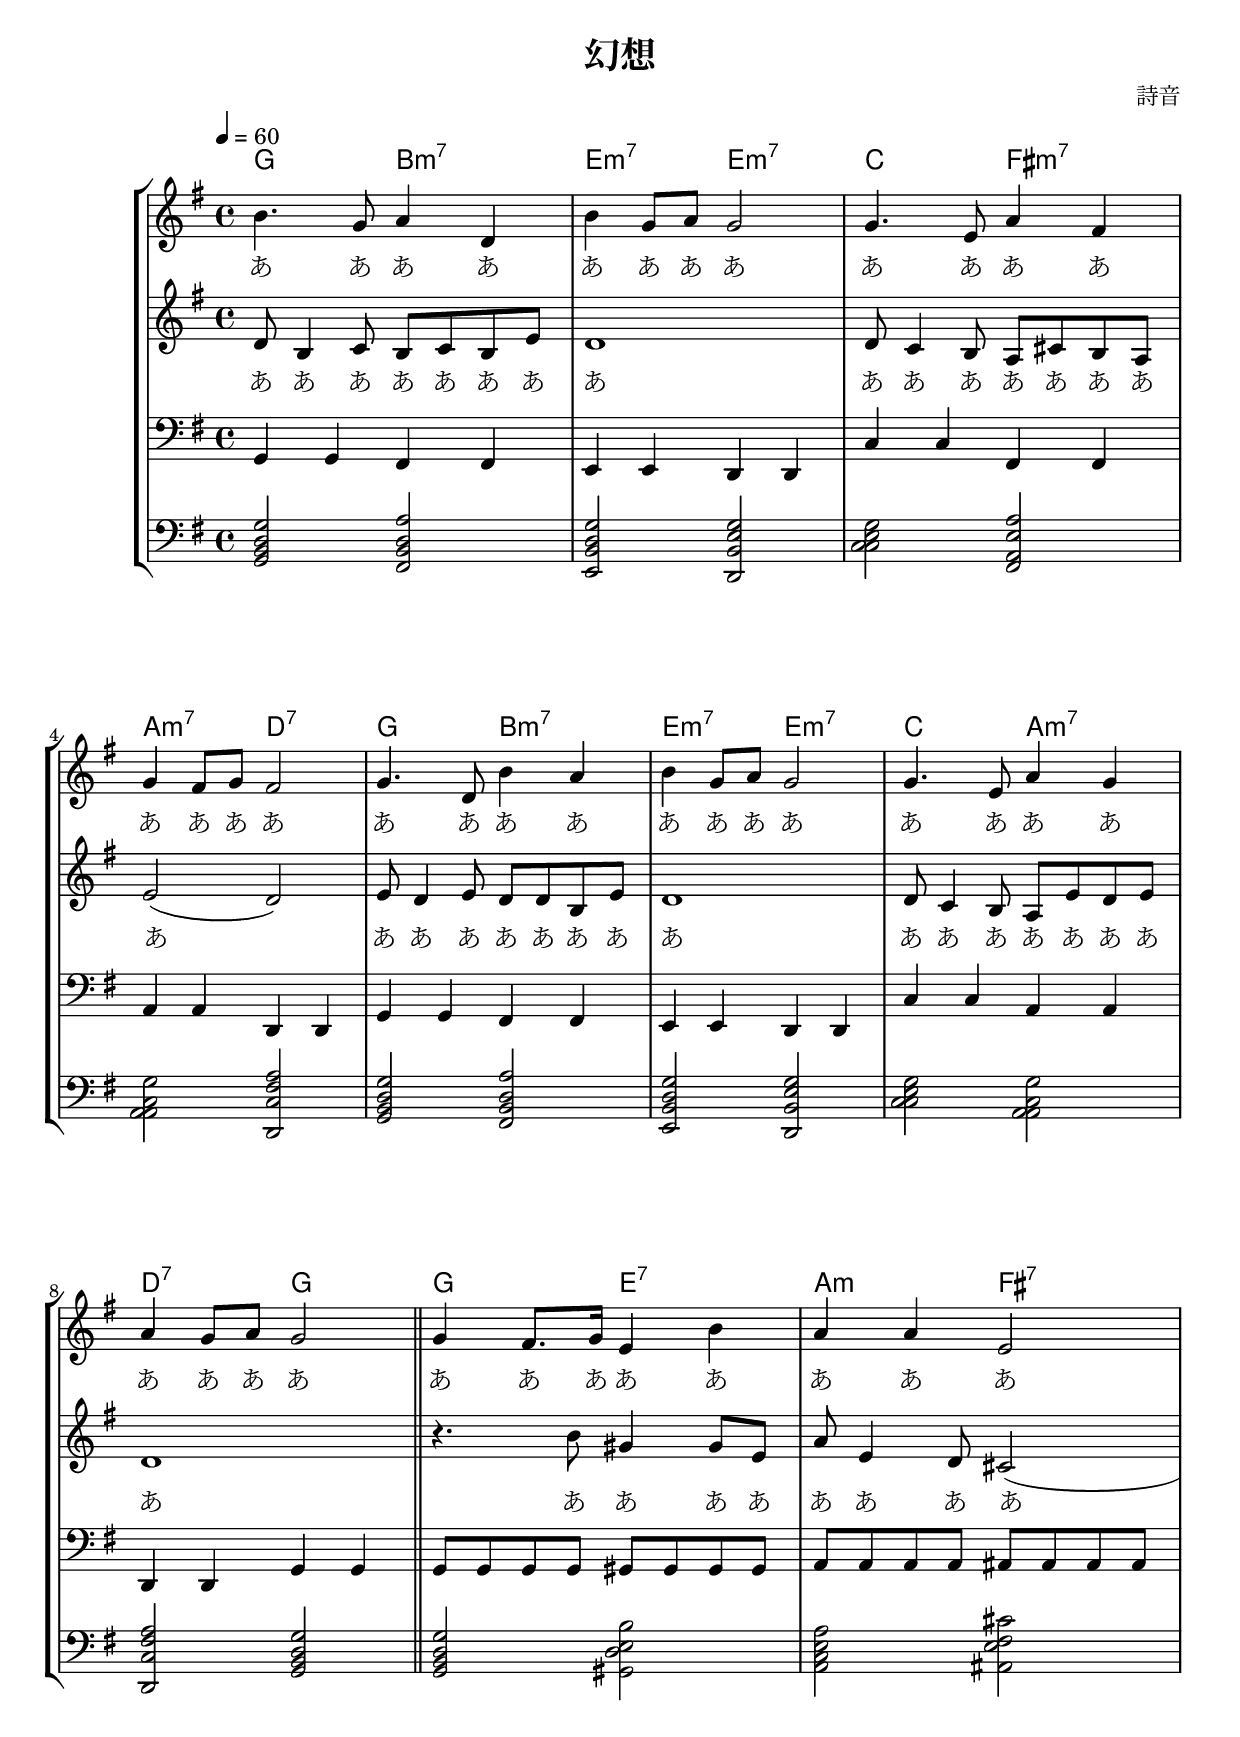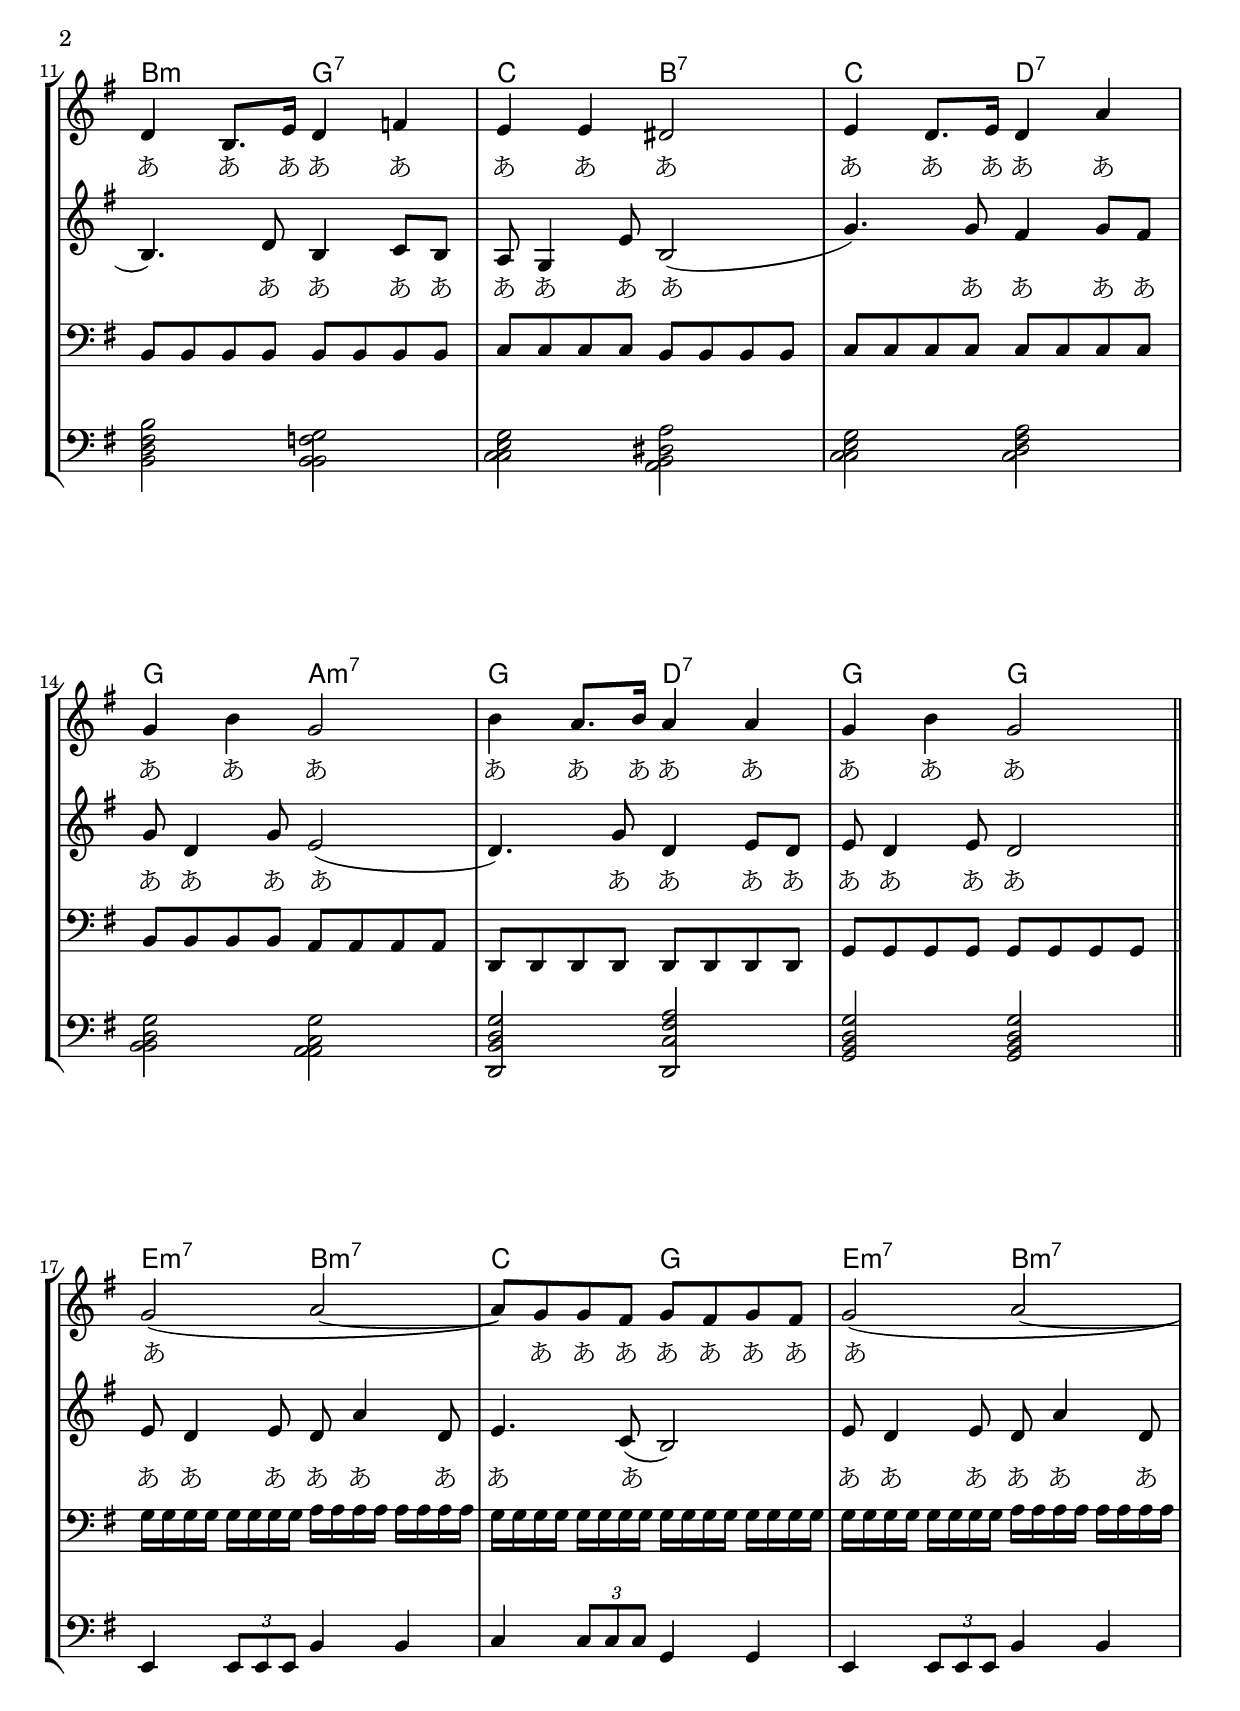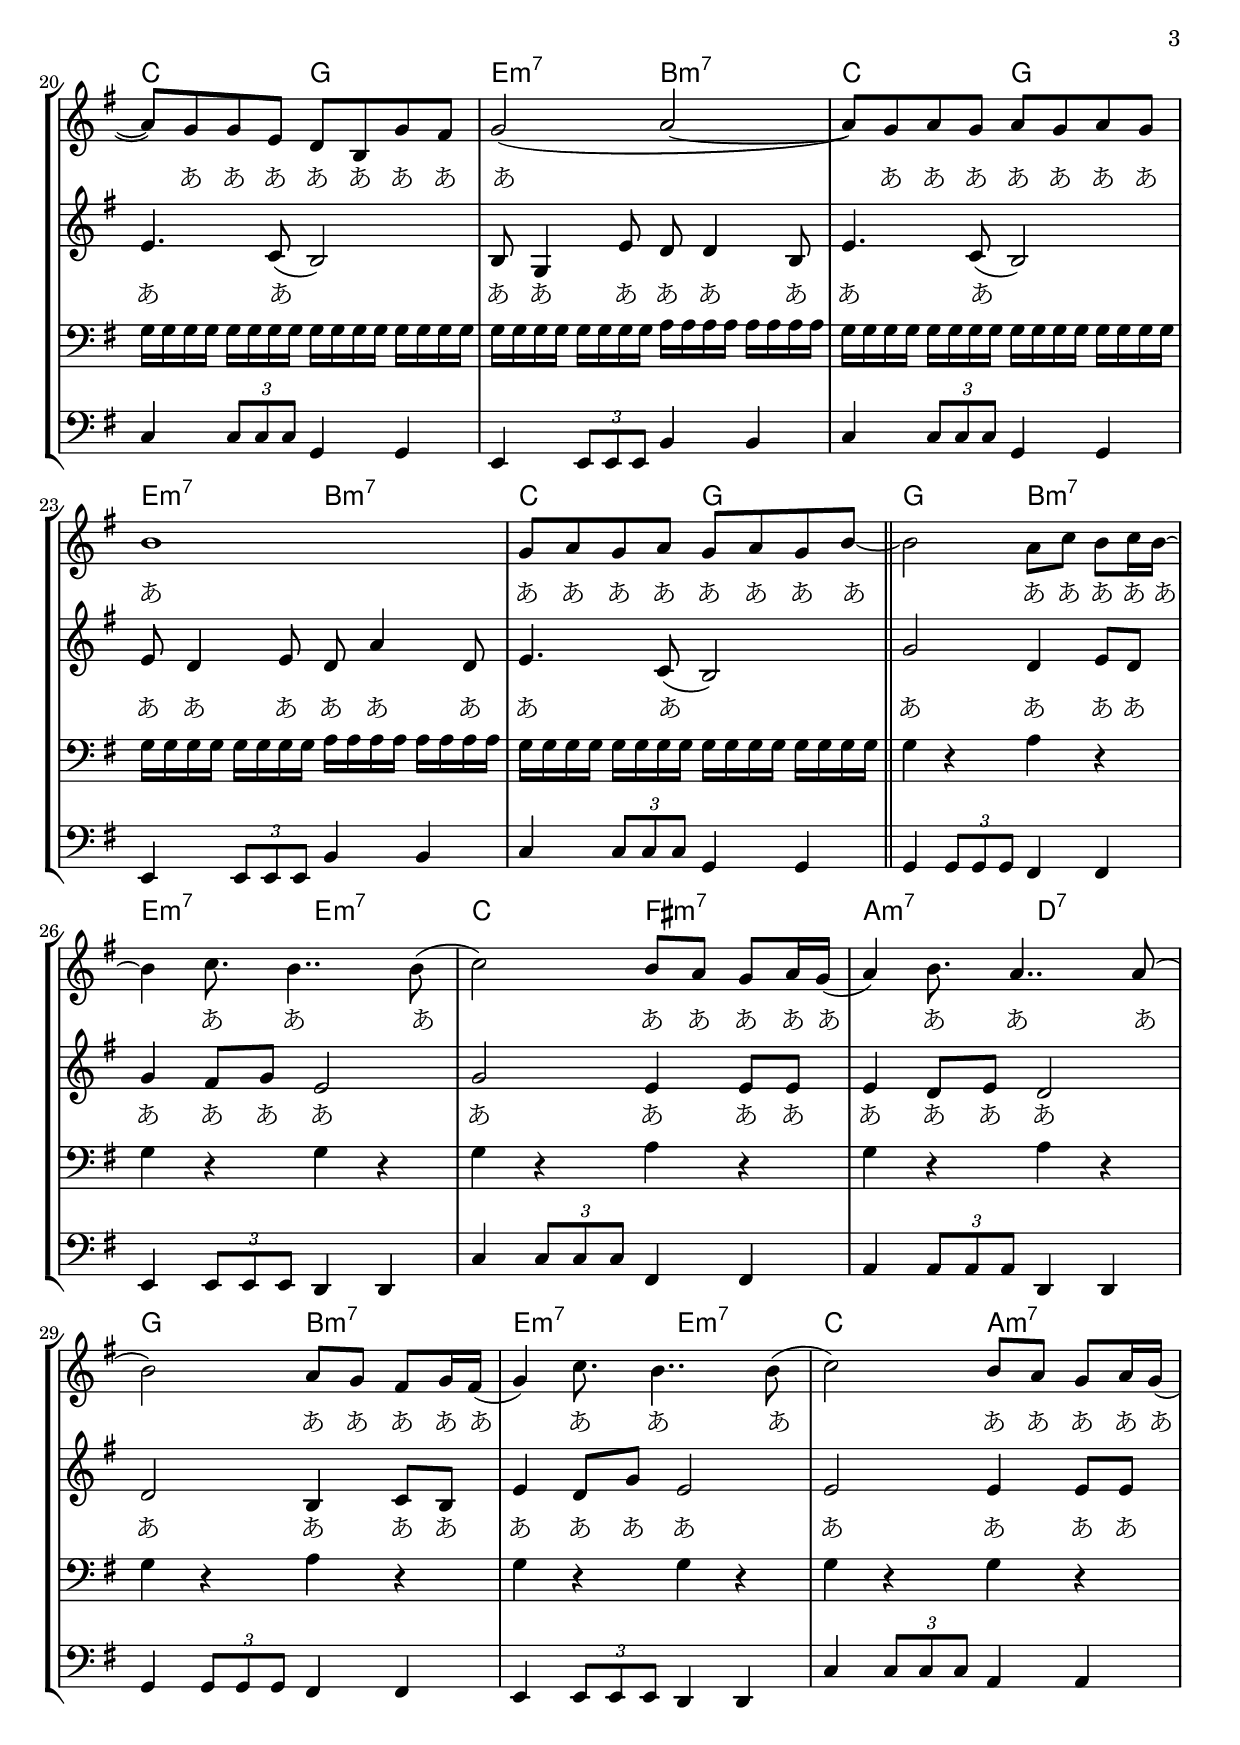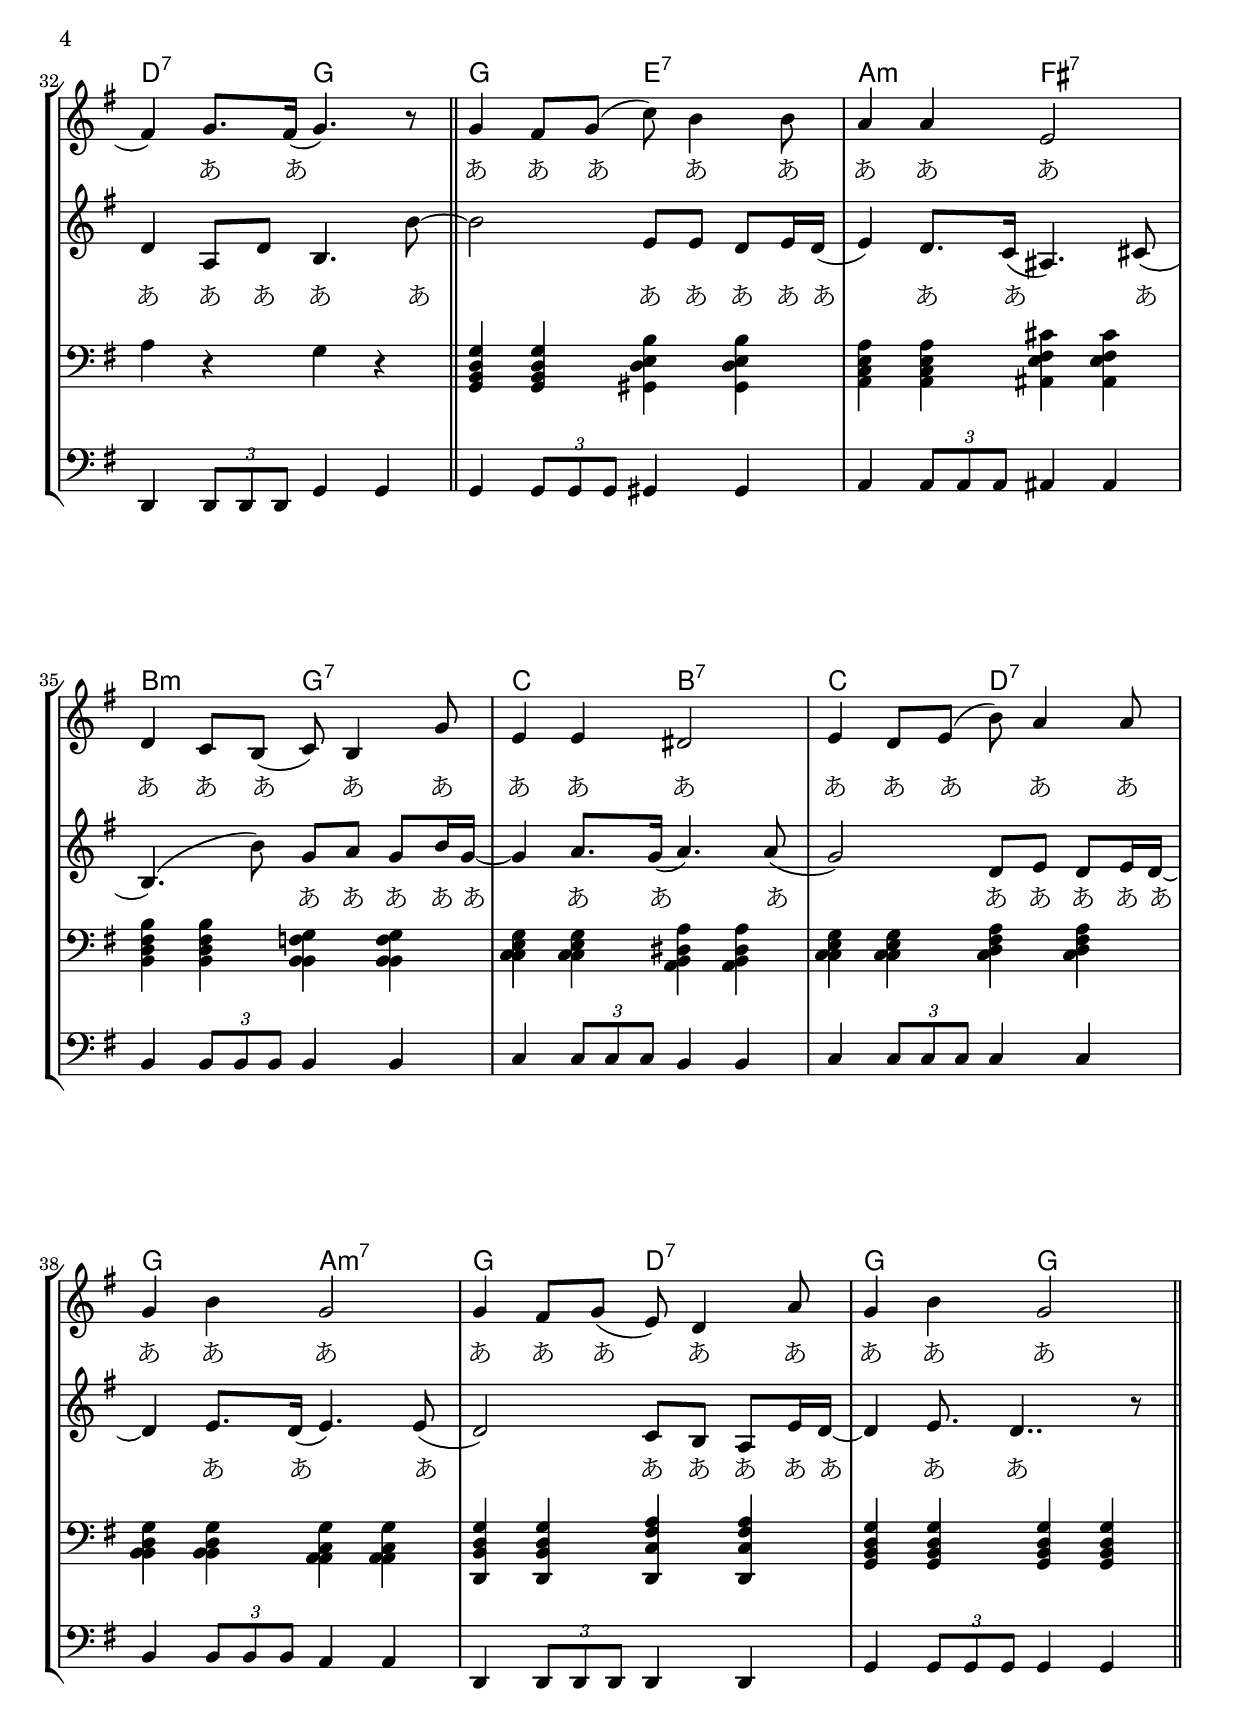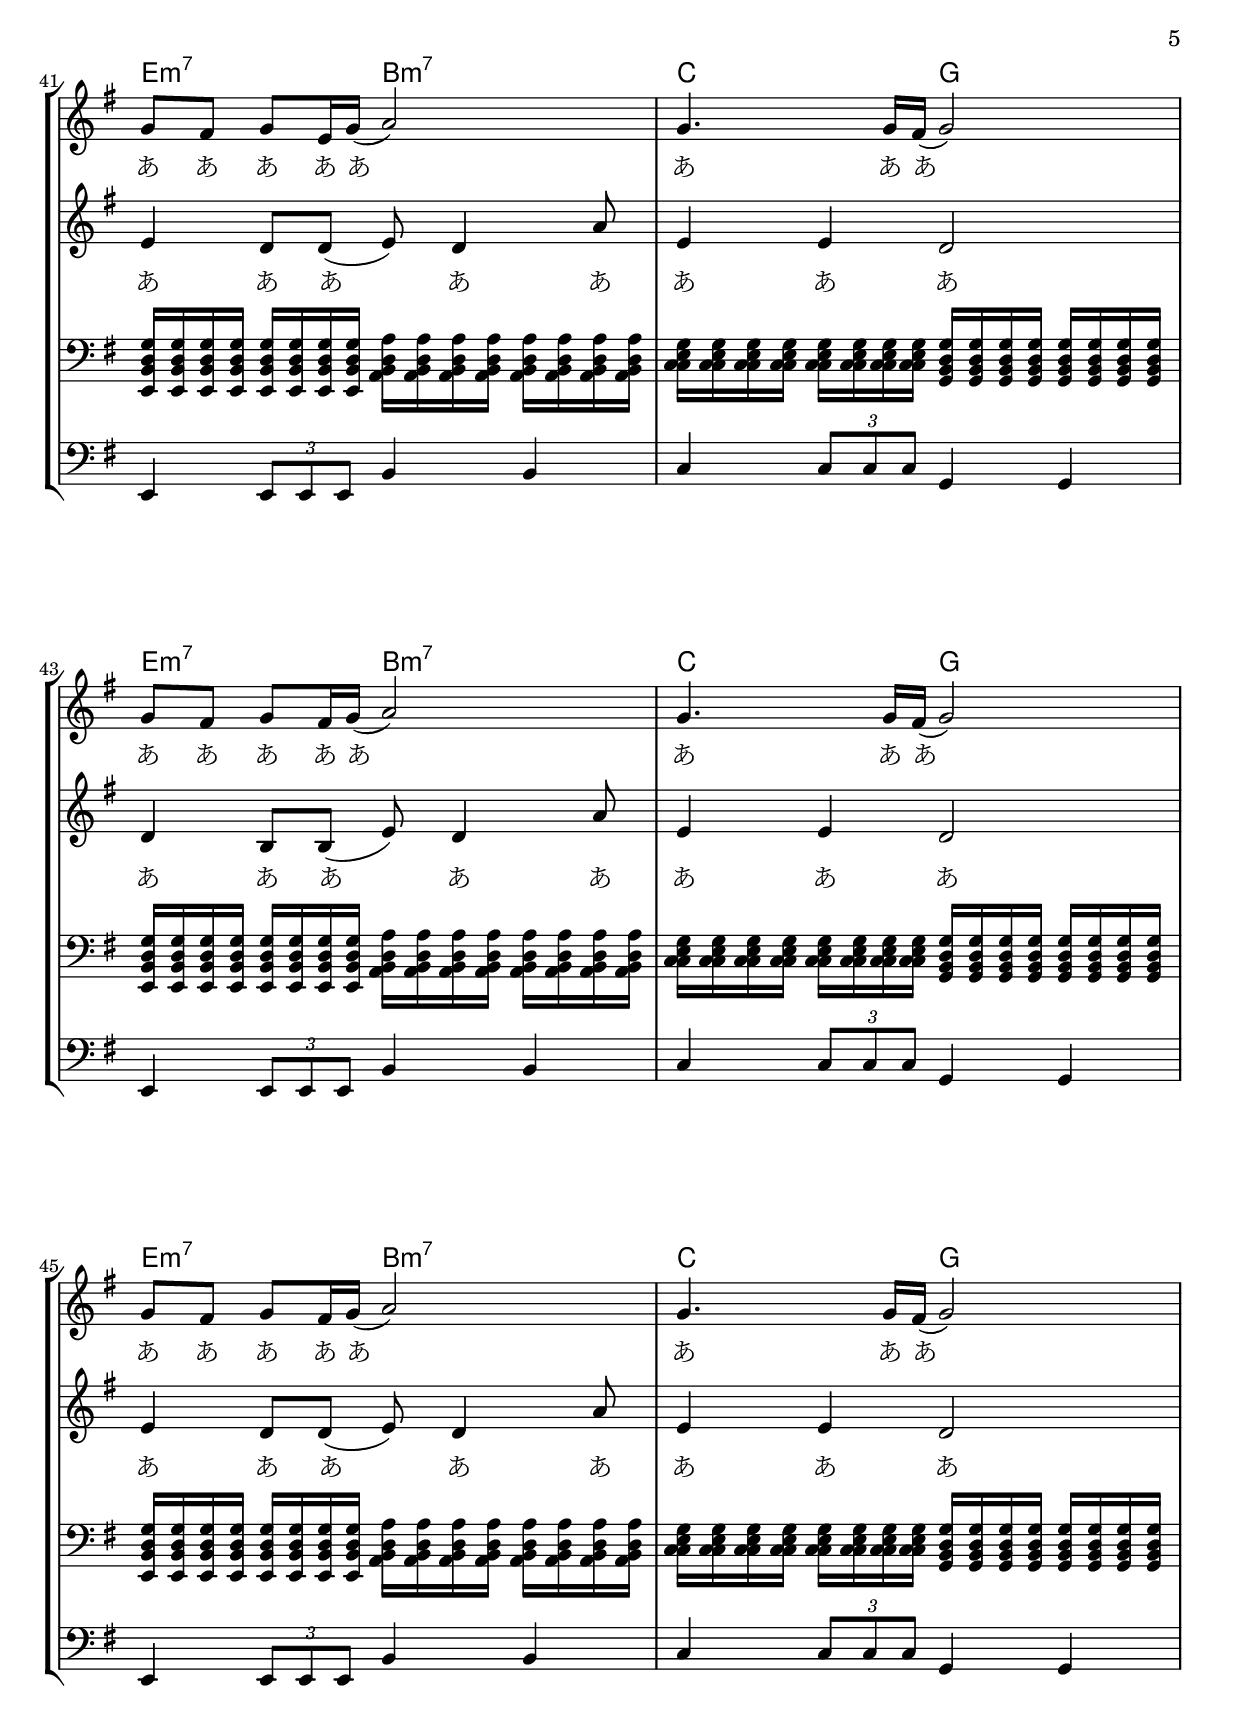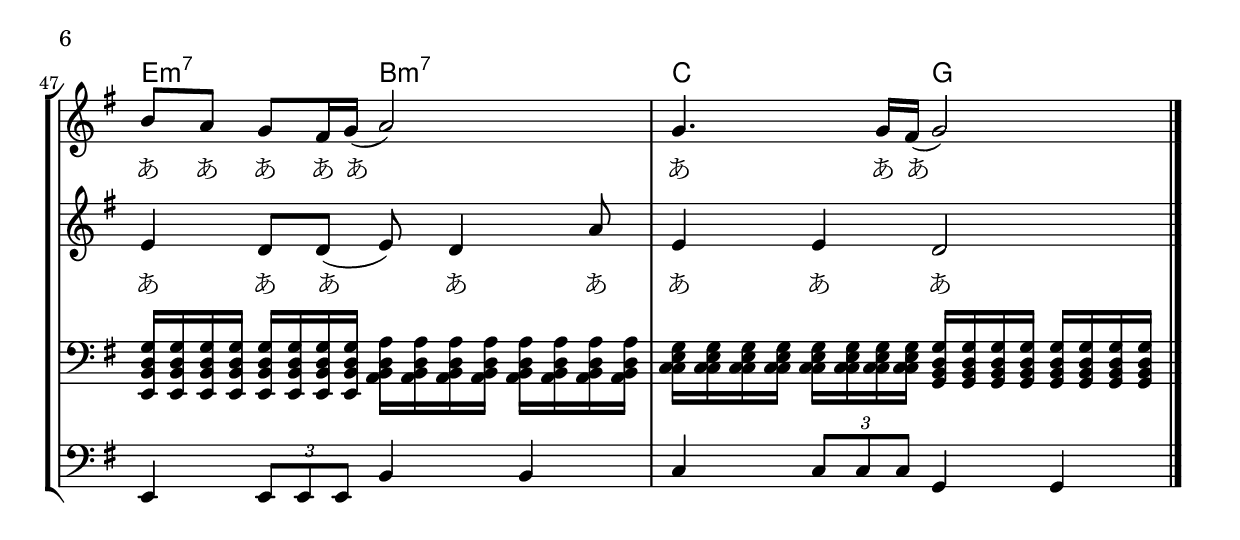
\version "2.12.1"

\header {
	title = \markup {幻想}
	composer = \markup \center-column {詩音}
}

harmony = \chordmode {
	g2 b:min7 e:min7 e:min7 c fis:min7 a:min7 d:7 g b:min7 e:min7 e:min7 c a:min7 d:7 g 

	g e:7 a:m fis:7 b:m g:7 c b:7 c d:7 g a:min7 g d:7 g g 

	e:min7 b:min7 c g e:min7 b:min7 c g e:min7 b:min7 c g e:min7 b:min7 c g 

	g b:min7 e:min7 e:min7 c fis:min7 a:min7 d:7 g b:min7 e:min7 e:min7 c a:min7 d:7 g 

	g e:7 a:m fis:7 b:m g:7 c b:7 c d:7 g a:min7 g d:7 g g 

	e:min7 b:min7 c g e:min7 b:min7 c g e:min7 b:min7 c g e:min7 b:min7 c g 
}

melody = {
	\set Staff.midiInstrument = #"Trumpet"
		\key g \major
	\tempo 4 = 60
b'4.  g'8  a'4  d'4 
	b'4  g'8  a'8  g'2 
	g'4.  e'8  a'4  fis'4 
	g'4  fis'8  g'8  fis'2 
	g'4.  d'8  b'4  a'4 
	b'4  g'8  a'8  g'2 
	g'4.  e'8  a'4  g'4 
	a'4  g'8  a'8  g'2
	\set Staff.midiInstrument = #"Trumpet"
	g'4  fis'8.  g'16  e'4  b'4 
	a'4  a'4  e'2 
	d'4  b8.  e'16  d'4  f'4 
	e'4  e'4  dis'2 
	e'4  d'8.  e'16  d'4  a'4 
	g'4  b'4  g'2 
	b'4  a'8.  b'16  a'4  a'4 
	g'4  b'4  g'2
	\set Staff.midiInstrument = #"Trumpet"
	g'2  (a'2~ 
	a'8)  g'8  g'8  fis'8  g'8  fis'8  g'8  fis'8 
	g'2  (a'2~ 
	a'8)  g'8  g'8  e'8  d'8  b8  g'8  fis'8 
	g'2  (a'2~ 
	a'8)  g'8  a'8  g'8  a'8  g'8  a'8  g'8 
	b'1 
	g'8  a'8  g'8  a'8  g'8  a'8  g'8  	\set Staff.midiInstrument = #"Trombone"
	b'8~ 
	b'2  a'8  c''8  b'8  c''16  b'16~ 
	b'4  c''8.  b'4..  b'8 
	(c''2)  b'8  a'8  g'8  a'16  g'16 
	(a'4)  b'8.  a'4..  a'8 
	(b'2)  a'8  g'8  fis'8  g'16  fis'16 
	(g'4)  c''8.  b'4..  b'8 
	(c''2)  b'8  a'8  g'8  a'16  g'16 
	(fis'4)  g'8.  fis'16  (g'4.)  	r8 	\set Staff.midiInstrument = #"Trumpet"
	 g'4  fis'8  g'8  (c''8)  b'4  b'8 
	a'4  a'4  e'2 
	d'4  c'8  b8  (c'8)  b4  g'8 
	e'4  e'4  dis'2 
	e'4  d'8  e'8  (b'8)  a'4  a'8 
	g'4  b'4  g'2 
	g'4  fis'8  g'8  (e'8)  d'4  a'8 
	g'4  b'4  g'2
	\set Staff.midiInstrument = #"Trumpet"
	g'8  fis'8  g'8  e'16  g'16  (a'2) 
	g'4.  g'16  fis'16  (g'2) 
	g'8  fis'8  g'8  fis'16  g'16  (a'2) 
	g'4.  g'16  fis'16  (g'2) 
	g'8  fis'8  g'8  fis'16  g'16  (a'2) 
	g'4.  g'16  fis'16  (g'2) 
	b'8  a'8  g'8  fis'16  g'16  (a'2) 
	g'4.  g'16  fis'16  (g'2)
	\bar "|."
}

words = \lyricmode {
	あ  あ  あ  あ  あ  あ  あ  あ  あ  あ  あ  あ  あ  あ  あ  あ  あ  あ  あ  あ  あ  あ  あ  あ  あ  あ  あ  あ  あ  あ  あ  あ  
	あ  あ  あ  あ  あ  あ  あ  あ  あ  あ  あ  あ  あ  あ  あ  あ  あ  あ  あ  あ  あ  あ  あ  あ  あ  あ  あ  あ  あ  あ  あ  あ  
	あ  あ  あ  あ  あ  あ  あ  あ  あ  あ  あ  あ  あ  あ  あ  あ  あ  あ  あ  あ  あ  あ  あ  あ  あ  あ  あ  あ  あ  あ  あ  あ  
	あ  あ  あ  あ  あ  あ  あ  あ  あ  あ  あ  あ  あ  あ  あ  あ  あ  あ  あ  あ  あ  あ  あ  あ  あ  あ  あ  あ  あ  あ  あ  あ  
	あ  あ  あ  あ  あ  あ  あ  あ  あ  あ  あ  あ  あ  あ  あ  あ  あ  あ  あ  あ  あ  あ  あ  あ  あ  あ  あ  あ  あ  あ  あ  あ  
	あ  あ  あ  あ  あ  あ  あ  あ  あ  あ  あ  あ  あ  あ  あ  あ  あ  あ  あ  あ  あ  あ  あ  あ  あ  あ  あ  あ  あ  あ  あ  あ  
}

secondmelody = {
	\set Staff.midiInstrument = #"Trombone"
		\key g \major
	\tempo 4 = 60
d'8  b4  c'8  b8  c'8  b8  e'8 
	d'1 
	d'8  c'4  b8  a8  cis'8  b8  a8 
	e'2  (d'2) 
	e'8  d'4  e'8  d'8  d'8  b8  e'8 
	d'1 
	d'8  c'4  b8  a8  e'8  d'8  e'8 
	d'1
	\set Staff.midiInstrument = #"Trombone"
	r4. b'8  gis'4  gis'8  e'8 
	a'8  e'4  d'8  cis'2 
	(b4.)  d'8  b4  c'8  b8 
	a8  g4  e'8  b2 
	(g'4.)  g'8  fis'4  g'8  fis'8 
	g'8  d'4  g'8  e'2 
	(d'4.)  g'8  d'4  e'8  d'8 
	e'8  d'4  e'8  d'2
	\set Staff.midiInstrument = #"Trombone"
	e'8  d'4  e'8  d'8  a'4  d'8 
	e'4.  c'8  (b2) 
	e'8  d'4  e'8  d'8  a'4  d'8 
	e'4.  c'8  (b2) 
	b8  g4  e'8  d'8  d'4  b8 
	e'4.  c'8  (b2) 
	e'8  d'4  e'8  d'8  a'4  d'8 
	e'4.  c'8  (b2)
	\set Staff.midiInstrument = #"Trombone"
	 g'2  d'4  e'8  d'8 
	g'4  fis'8  g'8  e'2 
	g'2  e'4  e'8  e'8 
	e'4  d'8  e'8  d'2 
	d'2  b4  c'8  b8 
	e'4  d'8  g'8  e'2 
	e'2  e'4  e'8  e'8 
	d'4  a8  d'8  b4.  	\set Staff.midiInstrument = #"Trombone"
	b'8~ 
	b'2  e'8  e'8  d'8  e'16  d'16 
	(e'4)  d'8.  c'16  (ais4.)  cis'8 
	(b4.)  (b'8)  g'8  a'8  g'8  b'16  g'16~ 
	g'4  a'8.  g'16  (a'4.)  a'8 
	(g'2)  d'8  e'8  d'8  e'16  d'16~ 
	d'4  e'8.  d'16  (e'4.)  e'8 
	(d'2)  c'8  b8  a8  e'16  d'16~ 
	d'4  e'8.  d'4..  	r8 	\set Staff.midiInstrument = #"Trombone"
	e'4  d'8  d'8  (e'8)  d'4  a'8 
	e'4  e'4  d'2 
	d'4  b8  b8  (e'8)  d'4  a'8 
	e'4  e'4  d'2 
	e'4  d'8  d'8  (e'8)  d'4  a'8 
	e'4  e'4  d'2 
	e'4  d'8  d'8  (e'8)  d'4  a'8 
	e'4  e'4  d'2
	\bar "|."
}

secondwords = \lyricmode {
	あ  あ  あ  あ  あ  あ  あ  あ  あ  あ  あ  あ  あ  あ  あ  あ  あ  あ  あ  あ  あ  あ  あ  あ  あ  あ  あ  あ  あ  あ  あ  あ  
	あ  あ  あ  あ  あ  あ  あ  あ  あ  あ  あ  あ  あ  あ  あ  あ  あ  あ  あ  あ  あ  あ  あ  あ  あ  あ  あ  あ  あ  あ  あ  あ  
	あ  あ  あ  あ  あ  あ  あ  あ  あ  あ  あ  あ  あ  あ  あ  あ  あ  あ  あ  あ  あ  あ  あ  あ  あ  あ  あ  あ  あ  あ  あ  あ  
	あ  あ  あ  あ  あ  あ  あ  あ  あ  あ  あ  あ  あ  あ  あ  あ  あ  あ  あ  あ  あ  あ  あ  あ  あ  あ  あ  あ  あ  あ  あ  あ  
	あ  あ  あ  あ  あ  あ  あ  あ  あ  あ  あ  あ  あ  あ  あ  あ  あ  あ  あ  あ  あ  あ  あ  あ  あ  あ  あ  あ  あ  あ  あ  あ  
	あ  あ  あ  あ  あ  あ  あ  あ  あ  あ  あ  あ  あ  あ  あ  あ  あ  あ  あ  あ  あ  あ  あ  あ  あ  あ  あ  あ  あ  あ  あ  あ  
}

tempochange = {
	\tempo 4 = 60
	r1 | r1 | r1 | r1 | r1 | r1 | r1 | r1 \bar "||"
	\tempo 4 = 60
	r1 | r1 | r1 | r1 | r1 | r1 | r1 | r1 \bar "||"
	\tempo 4 = 60
	r1 | r1 | r1 | r1 | r1 | r1 | r1 | r1 \bar "||"
	\tempo 4 = 60
	r1 | r1 | r1 | r1 | r1 | r1 | r1 | r1 \bar "||"
	\tempo 4 = 60
	r1 | r1 | r1 | r1 | r1 | r1 | r1 | r1 \bar "||"
	\tempo 4 = 60
	r1 | r1 | r1 | r1 | r1 | r1 | r1 | r1 \bar "|."
}

mainacc = {
	\clef bass
	\set Staff.midiInstrument = #"Alto Sax"
	\key g \major
	\tempo 4 = 60
	g,4 g,4
	fis,4 fis,4
	e,4 e,4
	d,4 d,4
	c4 c4
	fis,4 fis,4
	a,4 a,4
	d,4 d,4
	g,4 g,4
	fis,4 fis,4
	e,4 e,4
	d,4 d,4
	c4 c4
	a,4 a,4
	d,4 d,4
	g,4 g,4
	\bar "||"

	\set Staff.midiInstrument = #"Soprano Sax"
	g,8 g,8 g,8 g,8
	gis,8 gis,8 gis,8 gis,8
	a,8 a,8 a,8 a,8
	ais,8 ais,8 ais,8 ais,8
	b,8 b,8 b,8 b,8
	b,8 b,8 b,8 b,8
	c8 c8 c8 c8
	b,8 b,8 b,8 b,8
	c8 c8 c8 c8
	c8 c8 c8 c8
	b,8 b,8 b,8 b,8
	a,8 a,8 a,8 a,8
	d,8 d,8 d,8 d,8
	d,8 d,8 d,8 d,8
	g,8 g,8 g,8 g,8
	g,8 g,8 g,8 g,8
	\bar "||"

	\set Staff.midiInstrument = #"Tenor Sax"
	g16 g16 g16 g16 g16 g16 g16 g16
	a16 a16 a16 a16 a16 a16 a16 a16
	g16 g16 g16 g16 g16 g16 g16 g16
	g16 g16 g16 g16 g16 g16 g16 g16
	g16 g16 g16 g16 g16 g16 g16 g16
	a16 a16 a16 a16 a16 a16 a16 a16
	g16 g16 g16 g16 g16 g16 g16 g16
	g16 g16 g16 g16 g16 g16 g16 g16
	g16 g16 g16 g16 g16 g16 g16 g16
	a16 a16 a16 a16 a16 a16 a16 a16
	g16 g16 g16 g16 g16 g16 g16 g16
	g16 g16 g16 g16 g16 g16 g16 g16
	g16 g16 g16 g16 g16 g16 g16 g16
	a16 a16 a16 a16 a16 a16 a16 a16
	g16 g16 g16 g16 g16 g16 g16 g16
	g16 g16 g16 g16 g16 g16 g16 g16
	\bar "||"

	\set Staff.midiInstrument = #"Tenor Sax"
	g4 r4
	a4 r4
	g4 r4
	g4 r4
	g4 r4
	a4 r4
	g4 r4
	a4 r4
	g4 r4
	a4 r4
	g4 r4
	g4 r4
	g4 r4
	g4 r4
	a4 r4
	g4 r4
	\bar "||"

	\set Staff.midiInstrument = #"Tenor Sax"
	<g, b, d g>4 <g, b, d g>4
	<gis, d e b>4 <gis, d e b>4
	<a, c e a>4 <a, c e a>4
	<ais, e fis cis'>4 <ais, e fis cis'>4
	<b, d fis b>4 <b, d fis b>4
	<b, b, f g>4 <b, b, f g>4
	<c c e g>4 <c c e g>4
	<b, a, dis a>4 <b, a, dis a>4
	<c c e g>4 <c c e g>4
	<c d fis a>4 <c d fis a>4
	<b, b, d g>4 <b, b, d g>4
	<a, a, c g>4 <a, a, c g>4
	<d, b, d g>4 <d, b, d g>4
	<d, c fis a>4 <d, c fis a>4
	<g, b, d g>4 <g, b, d g>4
	<g, b, d g>4 <g, b, d g>4
	\bar "||"

	\set Staff.midiInstrument = #"Tenor Sax"
	<e, b, d g>16 <e, b, d g>16 <e, b, d g>16 <e, b, d g>16 <e, b, d g>16 <e, b, d g>16 <e, b, d g>16 <e, b, d g>16
	 <b, a, d a>16 <b, a, d a>16 <b, a, d a>16 <b, a, d a>16 <b, a, d a>16 <b, a, d a>16 <b, a, d a>16 <b, a, d a>16
	 <c c e g>16 <c c e g>16 <c c e g>16 <c c e g>16 <c c e g>16 <c c e g>16 <c c e g>16 <c c e g>16
	 <g, b, d g>16 <g, b, d g>16 <g, b, d g>16 <g, b, d g>16 <g, b, d g>16 <g, b, d g>16 <g, b, d g>16 <g, b, d g>16
	 <e, b, d g>16 <e, b, d g>16 <e, b, d g>16 <e, b, d g>16 <e, b, d g>16 <e, b, d g>16 <e, b, d g>16 <e, b, d g>16
	 <b, a, d a>16 <b, a, d a>16 <b, a, d a>16 <b, a, d a>16 <b, a, d a>16 <b, a, d a>16 <b, a, d a>16 <b, a, d a>16
	 <c c e g>16 <c c e g>16 <c c e g>16 <c c e g>16 <c c e g>16 <c c e g>16 <c c e g>16 <c c e g>16
	 <g, b, d g>16 <g, b, d g>16 <g, b, d g>16 <g, b, d g>16 <g, b, d g>16 <g, b, d g>16 <g, b, d g>16 <g, b, d g>16
	 <e, b, d g>16 <e, b, d g>16 <e, b, d g>16 <e, b, d g>16 <e, b, d g>16 <e, b, d g>16 <e, b, d g>16 <e, b, d g>16
	 <b, a, d a>16 <b, a, d a>16 <b, a, d a>16 <b, a, d a>16 <b, a, d a>16 <b, a, d a>16 <b, a, d a>16 <b, a, d a>16
	 <c c e g>16 <c c e g>16 <c c e g>16 <c c e g>16 <c c e g>16 <c c e g>16 <c c e g>16 <c c e g>16
	 <g, b, d g>16 <g, b, d g>16 <g, b, d g>16 <g, b, d g>16 <g, b, d g>16 <g, b, d g>16 <g, b, d g>16 <g, b, d g>16
	 <e, b, d g>16 <e, b, d g>16 <e, b, d g>16 <e, b, d g>16 <e, b, d g>16 <e, b, d g>16 <e, b, d g>16 <e, b, d g>16
	 <b, a, d a>16 <b, a, d a>16 <b, a, d a>16 <b, a, d a>16 <b, a, d a>16 <b, a, d a>16 <b, a, d a>16 <b, a, d a>16
	 <c c e g>16 <c c e g>16 <c c e g>16 <c c e g>16 <c c e g>16 <c c e g>16 <c c e g>16 <c c e g>16
	 <g, b, d g>16 <g, b, d g>16 <g, b, d g>16 <g, b, d g>16 <g, b, d g>16 <g, b, d g>16 <g, b, d g>16 <g, b, d g>16
	\bar "|."
}

subacc = {
	\clef bass
	\set Staff.midiInstrument = #"Electric Grand"
	\key g \major
	\tempo 4 = 60
	<g, b, d g>2
	<fis, b, d a>2
	<e, b, d g>2
	<d, b, e g>2
	<c c e g>2
	<fis, a, e a>2
	<a, a, c g>2
	<d, c fis a>2
	<g, b, d g>2
	<fis, b, d a>2
	<e, b, d g>2
	<d, b, e g>2
	<c c e g>2
	<a, a, c g>2
	<d, c fis a>2
	<g, b, d g>2
	\bar "||"

	\set Staff.midiInstrument = #"Electric Piano 1"
	<g, b, d g>2
	<gis, d e b>2
	<a, c e a>2
	<ais, e fis cis'>2
	<b, d fis b>2
	<b, b, f g>2
	<c c e g>2
	<b, a, dis a>2
	<c c e g>2
	<c d fis a>2
	<b, b, d g>2
	<a, a, c g>2
	<d, b, d g>2
	<d, c fis a>2
	<g, b, d g>2
	<g, b, d g>2
	\bar "||"

	\set Staff.midiInstrument = #"Electric Piano2"
	e,4 \tuplet 3/2 { e,8 e,8 e,8 }
	b,4 b,4
	c4 \tuplet 3/2 { c8 c8 c8 }
	g,4 g,4
	e,4 \tuplet 3/2 { e,8 e,8 e,8 }
	b,4 b,4
	c4 \tuplet 3/2 { c8 c8 c8 }
	g,4 g,4
	e,4 \tuplet 3/2 { e,8 e,8 e,8 }
	b,4 b,4
	c4 \tuplet 3/2 { c8 c8 c8 }
	g,4 g,4
	e,4 \tuplet 3/2 { e,8 e,8 e,8 }
	b,4 b,4
	c4 \tuplet 3/2 { c8 c8 c8 }
	g,4 g,4
	\bar "||"

	\set Staff.midiInstrument = #"Baritone Sax"
	g,4 \tuplet 3/2 { g,8 g,8 g,8 }
	fis,4 fis,4
	e,4 \tuplet 3/2 { e,8 e,8 e,8 }
	d,4 d,4
	c4 \tuplet 3/2 { c8 c8 c8 }
	fis,4 fis,4
	a,4 \tuplet 3/2 { a,8 a,8 a,8 }
	d,4 d,4
	g,4 \tuplet 3/2 { g,8 g,8 g,8 }
	fis,4 fis,4
	e,4 \tuplet 3/2 { e,8 e,8 e,8 }
	d,4 d,4
	c4 \tuplet 3/2 { c8 c8 c8 }
	a,4 a,4
	d,4 \tuplet 3/2 { d,8 d,8 d,8 }
	g,4 g,4
	\bar "||"

	\set Staff.midiInstrument = #"Soprano Sax"
	g,4 \tuplet 3/2 { g,8 g,8 g,8 }
	gis,4 gis,4
	a,4 \tuplet 3/2 { a,8 a,8 a,8 }
	ais,4 ais,4
	b,4 \tuplet 3/2 { b,8 b,8 b,8 }
	b,4 b,4
	c4 \tuplet 3/2 { c8 c8 c8 }
	b,4 b,4
	c4 \tuplet 3/2 { c8 c8 c8 }
	c4 c4
	b,4 \tuplet 3/2 { b,8 b,8 b,8 }
	a,4 a,4
	d,4 \tuplet 3/2 { d,8 d,8 d,8 }
	d,4 d,4
	g,4 \tuplet 3/2 { g,8 g,8 g,8 }
	g,4 g,4
	\bar "||"

	\set Staff.midiInstrument = #"Tenor Sax"
	e,4 \tuplet 3/2 { e,8 e,8 e,8 }
	b,4 b,4
	c4 \tuplet 3/2 { c8 c8 c8 }
	g,4 g,4
	e,4 \tuplet 3/2 { e,8 e,8 e,8 }
	b,4 b,4
	c4 \tuplet 3/2 { c8 c8 c8 }
	g,4 g,4
	e,4 \tuplet 3/2 { e,8 e,8 e,8 }
	b,4 b,4
	c4 \tuplet 3/2 { c8 c8 c8 }
	g,4 g,4
	e,4 \tuplet 3/2 { e,8 e,8 e,8 }
	b,4 b,4
	c4 \tuplet 3/2 { c8 c8 c8 }
	g,4 g,4
	\bar "|."
}

percA = {
	\drummode {
	\times 16/12{ hh8. hh8. hh8. hh8. } |\times 16/12{ hh8. hh8. hh8. hh8. } |\times 16/12{ hh8. hh8. hh8. hh8. } |\times 16/12{ hh8. hh8. hh8. hh8. } |\times 16/12{ hh8. hh8. hh8. hh8. } |\times 16/12{ hh8. hh8. hh8. hh8. } |\times 16/12{ hh8. hh8. hh8. hh8. } |\times 16/12{ r8. hh4 hh8 hh8. } \bar "||"
	\times 16/12{ r8 hh8. hh8. hh8. hh16 } |\times 16/12{ r8 hh8. hh16 hh4 r16 hh16 } |\times 16/12{ r8 hh8. hh8. hh8. hh16 } |\times 16/12{ hh4. hh8 hh8 hh8 } |\times 16/12{ r8 hh8. hh8. hh8. hh16 } |\times 16/12{ r8 hh8. hh16 hh4 r16 hh16 } |\times 16/12{ r8 hh8. hh8. hh8. hh16 } |\times 16/24{ hh4. hh1 r8 } \bar "||"
	cymr4 cymr4 cymr4 cymr4  |cymr4 cymr8 cymr16 cymr16 cymr4 cymr4  |cymr4 cymr4 cymr4 cymr4  |cymr4 cymr2.  |cymr4 cymr4 cymr4 cymr4  |cymr4 cymr8 cymr16 cymr16 cymr4 cymr4  |cymr4 cymr4 cymr4 cymr4  |cymr4 cymr2.  \bar "||"
	cymr4 cymr4 cymr4 cymr4  |cymr4 cymr8 cymr16 cymr16 cymr4 cymr4  |cymr4 cymr4 cymr4 cymr4  |cymr4 cymr2.  |cymr4 cymr4 cymr4 cymr4  |cymr4 cymr8 cymr16 cymr16 cymr4 cymr4  |cymr4 cymr4 cymr4 cymr4  |cymr4 cymr2.  \bar "||"
	cymr4 cymr4 cymr4 cymr4  |cymr4 cymr8 cymr16 cymr16 cymr4 cymr4  |cymr4 cymr4 cymr4 cymr4  |cymr4 cymr2.  |cymr4 cymr4 cymr4 cymr4  |cymr4 cymr8 cymr16 cymr16 cymr4 cymr4  |cymr4 cymr4 cymr4 cymr4  |cymr4 cymr2.  \bar "||"
	cymr4 cymr4 cymr4 cymr4  |cymr4 cymr8 cymr16 cymr16 cymr4 cymr4  |cymr4 cymr4 cymr4 cymr4  |cymr4 cymr2.  |cymr4 cymr4 cymr4 cymr4  |cymr4 cymr8 cymr16 cymr16 cymr4 cymr4  |cymr4 cymr4 cymr4 cymr4  |cymr4 cymr2.  \bar "|."
	}
}

percB = {
	\drummode {
	\times 16/12{ r8. sn4. sn8. } |\times 16/12{ r8. sn4. sn8 sn16 } |\times 16/12{ r8. sn4. sn8. } |\times 16/12{ r8. sn4. sn8 sn16 } |\times 16/12{ r8. sn4. sn8. } |\times 16/12{ r8. sn4. sn8 sn16 } |\times 16/12{ r8. sn4. sn8. } |\times 16/12{ sn16 sn4 r16 sn8 sn4 } \bar "||"
	\times 16/12{ r2. } |\times 16/12{ r4. sn8. sn16 sn8 } |\times 16/12{ r2. } |\times 16/12{ r4 r16 sn16 sn8 sn8 sn8 } |\times 16/12{ r2. } |\times 16/12{ r4. sn8. sn16 sn8 } |\times 16/12{ r2. } |\times 16/24{ r8 sn8 sn4 sn16 sn16 sn4 sn2 r8 } \bar "||"
	r2 sn2  |r2 sn2  |r2 sn2  |r8 sn8 sn2.  |r2 sn2  |r2 sn2  |r2 sn2  |r8 sn8 sn2.  \bar "||"
	r2 sn2  |r2 sn2  |r2 sn2  |r8 sn8 sn2.  |r2 sn2  |r2 sn2  |r2 sn2  |r8 sn8 sn2.  \bar "||"
	r2 sn2  |r2 sn2  |r2 sn2  |r8 sn8 sn2.  |r2 sn2  |r2 sn2  |r2 sn2  |r8 sn8 sn2.  \bar "||"
	r2 sn2  |r2 sn2  |r2 sn2  |r8 sn8 sn2.  |r2 sn2  |r2 sn2  |r2 sn2  |r8 sn8 sn2.  \bar "|."
	}
}

percC = {
	\drummode {
	\times 16/12{ bd4 r16 bd16 bd4. } |\times 16/12{ bd4 r16 bd16 bd4. } |\times 16/12{ bd4 r16 bd16 bd4. } |\times 16/12{ bd4 r16 bd16 bd4. } |\times 16/12{ bd4 r16 bd16 bd4. } |\times 16/12{ bd4 r16 bd16 bd4. } |\times 16/12{ bd4 r16 bd16 bd4. } |\times 16/12{ r8 bd16 bd8 bd16 bd8 bd16 bd8 bd16 } \bar "||"
	\times 16/12{ bd4. bd4. } |\times 16/12{ bd4 r16 bd8. bd4 } |\times 16/12{ bd4. bd4. } |\times 16/12{ bd8 bd16 bd4 bd8 bd8. } |\times 16/12{ bd4. bd4. } |\times 16/12{ bd4 r16 bd8. bd4 } |\times 16/12{ bd4. bd4. } |\times 16/24{ bd4. bd4. bd4 bd4. bd8 } \bar "||"
	bd2. r8 bd8  |bd2. r8 bd8  |bd2. r8 bd8  |bd4. bd8 bd4. bd8  |bd2. r8 bd8  |bd2. r8 bd8  |bd2. r8 bd8  |bd2 r8 bd4.  \bar "||"
	bd2. r8 bd8  |bd2. r8 bd8  |bd2. r8 bd8  |bd4. bd8 bd4. bd8  |bd2. r8 bd8  |bd2. r8 bd8  |bd2. r8 bd8  |bd2 r8 bd4.  \bar "||"
	bd2. r8 bd8  |bd2. r8 bd8  |bd2. r8 bd8  |bd4. bd8 bd4. bd8  |bd2. r8 bd8  |bd2. r8 bd8  |bd2. r8 bd8  |bd2 r8 bd4.  \bar "||"
	bd2. r8 bd8  |bd2. r8 bd8  |bd2. r8 bd8  |bd4. bd8 bd4. bd8  |bd2. r8 bd8  |bd2. r8 bd8  |bd2. r8 bd8  |bd2 r8 bd4.  \bar "|."
	}
}

percD = {
	\drummode {
	\times 16/12{ r8 hhp8. hhp8. hhp8. hhp16 } |\times 16/12{ r8 hhp8. hhp8. hhp8. hhp16 } |\times 16/12{ r8 hhp8. hhp8. hhp8. hhp16 } |\times 16/12{ r8 hhp8. hhp8. hhp8. hhp16 } |\times 16/12{ r8 hhp8. hhp8. hhp8. hhp16 } |\times 16/12{ r8 hhp8. hhp8. hhp8. hhp16 } |\times 16/12{ r8 hhp8. hhp8. hhp8. hhp16 } |\times 16/12{ r4 r16 hhp4 r16 hhp8 } \bar "||"
	\times 16/12{ r8. hho4. hho8. } |\times 16/12{ r8. hho2 r16 } |\times 16/12{ r8. hho4. hho8. } |\times 16/12{ r8. hho2 r16 } |\times 16/12{ r8. hho4. hho8. } |\times 16/12{ r8. hho2 r16 } |\times 16/12{ r8. hho4. hho8. } |\times 16/24{ r1 r2 } \bar "||"
	r1 |r1 |r1 |r2 r8 tommh8 tommh4  |r1 |r1 |r1 |r8. tommh8. tommh2 r8  \bar "||"
	r1 |r1 |r1 |r2 r8 tommh8 tommh4  |r1 |r1 |r1 |r8. tommh8. tommh2 r8  \bar "||"
	r1 |r1 |r1 |r2 r8 tommh8 tommh4  |r1 |r1 |r1 |r8. tommh8. tommh2 r8  \bar "||"
	r1 |r1 |r1 |r2 r8 tommh8 tommh4  |r1 |r1 |r1 |r8. tommh8. tommh2 r8  \bar "|."
	}
}

percE = {
	\drummode {
	\times 16/12{ r2. } |r1 |r1 |r1 |\times 16/12{ r2. } |r1 |r1 |\times 16/12{ r2 r8. hho16 } \bar "||"
	\times 16/12{ hhp4. hhp4. } |\times 16/12{ hhp2 hhp4 } |\times 16/12{ hhp4. hhp4. } |\times 16/12{ r8 hhp4 r16 hhp8 hhp8 hhp16 } |\times 16/12{ hhp4. hhp4. } |\times 16/12{ hhp2 hhp4 } |\times 16/12{ hhp4. hhp4. } |\times 16/24{ r4 hhp2 hhp2. } \bar "||"
	r1 |r1 |r1 |r2. r8 toml8  |r1 |r1 |r1 |r2. toml8 toml8  \bar "||"
	r1 |r1 |r1 |r2. r8 toml8  |r1 |r1 |r1 |r2. toml8 toml8  \bar "||"
	r1 |r1 |r1 |r2. r8 toml8  |r1 |r1 |r1 |r2. toml8 toml8  \bar "||"
	r1 |r1 |r1 |r2. r8 toml8  |r1 |r1 |r1 |r2. toml8 toml8  \bar "|."
	}
}

percF = {
	\drummode {
	r1 | r1 | r1 | r1 | r1 | r1 | r1 | r1 \bar "||"
	\times 16/12{ r2. } |\times 16/12{ r2 r8. tomml16 } |\times 16/12{ r2. } |\times 16/12{ r2 r8. tomml16 } |\times 16/12{ r2. } |\times 16/12{ r2 r8. tomml16 } |\times 16/12{ r2. } |\times 16/24{ r1 r8 tomml8 tomml4 } \bar "||"
	r1 |r1 |r1 |r1 |r1 |r1 |r1 |hho1  \bar "||"
	r1 |r1 |r1 |r1 |r1 |r1 |r1 |hho1  \bar "||"
	r1 |r1 |r1 |r1 |r1 |r1 |r1 |hho1  \bar "||"
	r1 |r1 |r1 |r1 |r1 |r1 |r1 |hho1  \bar "|."
	}
}

percG = {
	\drummode {
	r1 | r1 | r1 | r1 | r1 | r1 | r1 | r1 \bar "||"
	r1 |r1 |r1 |r1 |r1 |r1 |r1 |\times 16/24{ r1 r4. tomfh8 } \bar "||"
	r1 | r1 | r1 | r1 | r1 | r1 | r1 | r1 \bar "||"
	r1 | r1 | r1 | r1 | r1 | r1 | r1 | r1 \bar "||"
	r1 | r1 | r1 | r1 | r1 | r1 | r1 | r1 \bar "||"
	r1 | r1 | r1 | r1 | r1 | r1 | r1 | r1 \bar "|."
	}
}

\score {
	<<
		\new StaffGroup <<
			\new ChordNames {\harmony}
			\new Voice = "melody" {\melody}
			\new Lyrics \lyricsto "melody" \words
			\new Voice = "secondmelody" {\secondmelody}
			\new Lyrics \lyricsto "secondmelody" \secondwords
			\new Staff = "mainacc" {\mainacc}
			\new Staff = "subacc" {\subacc}
		>>
	>>
	\layout { }
}
